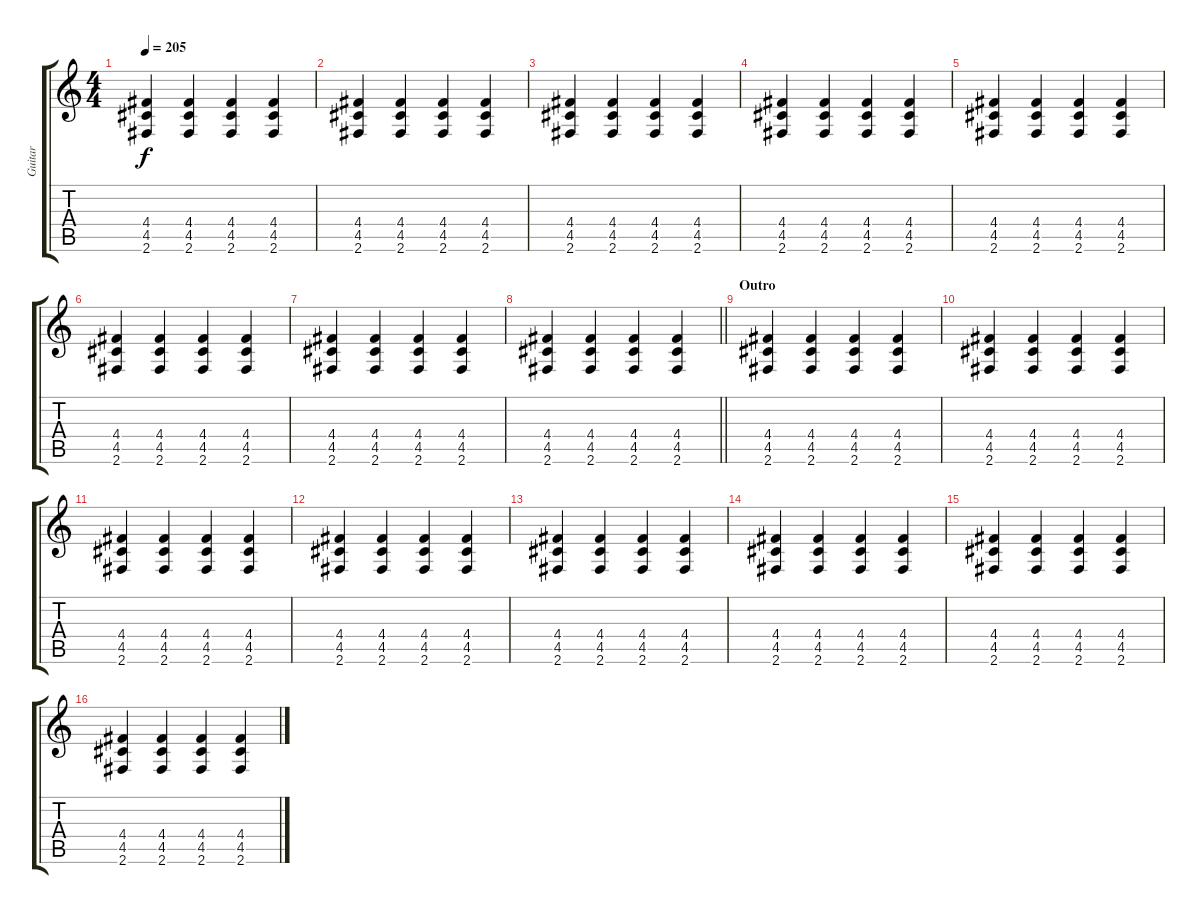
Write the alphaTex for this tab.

\track ("Guitar" "Guitar") {instrument distortionguitar}
\staff {score tabs}
\tuning (E4 B3 G3 D3 A2 E2) {hide}
\ts (4 4)
\tempo 205
\clef g2
\ks c
(4.4 4.5 2.6).4{dy f} (4.4 4.5 2.6).4 (4.4 4.5 2.6).4 (4.4 4.5 2.6).4 |
(4.4 4.5 2.6).4 (4.4 4.5 2.6).4 (4.4 4.5 2.6).4 (4.4 4.5 2.6).4 |
(4.4 4.5 2.6).4 (4.4 4.5 2.6).4 (4.4 4.5 2.6).4 (4.4 4.5 2.6).4 |
(4.4 4.5 2.6).4 (4.4 4.5 2.6).4 (4.4 4.5 2.6).4 (4.4 4.5 2.6).4 |
(4.4 4.5 2.6).4 (4.4 4.5 2.6).4 (4.4 4.5 2.6).4 (4.4 4.5 2.6).4 |
(4.4 4.5 2.6).4 (4.4 4.5 2.6).4 (4.4 4.5 2.6).4 (4.4 4.5 2.6).4 |
(4.4 4.5 2.6).4 (4.4 4.5 2.6).4 (4.4 4.5 2.6).4 (4.4 4.5 2.6).4 |
\barLineRight lightlight
(4.4 4.5 2.6).4 (4.4 4.5 2.6).4 (4.4 4.5 2.6).4 (4.4 4.5 2.6).4 |
\section ("" "Outro")
(4.4 4.5 2.6).4 (4.4 4.5 2.6).4 (4.4 4.5 2.6).4 (4.4 4.5 2.6).4 |
(4.4 4.5 2.6).4 (4.4 4.5 2.6).4 (4.4 4.5 2.6).4 (4.4 4.5 2.6).4 |
(4.4 4.5 2.6).4 (4.4 4.5 2.6).4 (4.4 4.5 2.6).4 (4.4 4.5 2.6).4 |
(4.4 4.5 2.6).4 (4.4 4.5 2.6).4 (4.4 4.5 2.6).4 (4.4 4.5 2.6).4 |
(4.4 4.5 2.6).4 (4.4 4.5 2.6).4 (4.4 4.5 2.6).4 (4.4 4.5 2.6).4 |
(4.4 4.5 2.6).4 (4.4 4.5 2.6).4 (4.4 4.5 2.6).4 (4.4 4.5 2.6).4 |
(4.4 4.5 2.6).4 (4.4 4.5 2.6).4 (4.4 4.5 2.6).4 (4.4 4.5 2.6).4 |
(4.4 4.5 2.6).4 (4.4 4.5 2.6).4 (4.4 4.5 2.6).4 (4.4 4.5 2.6).4
